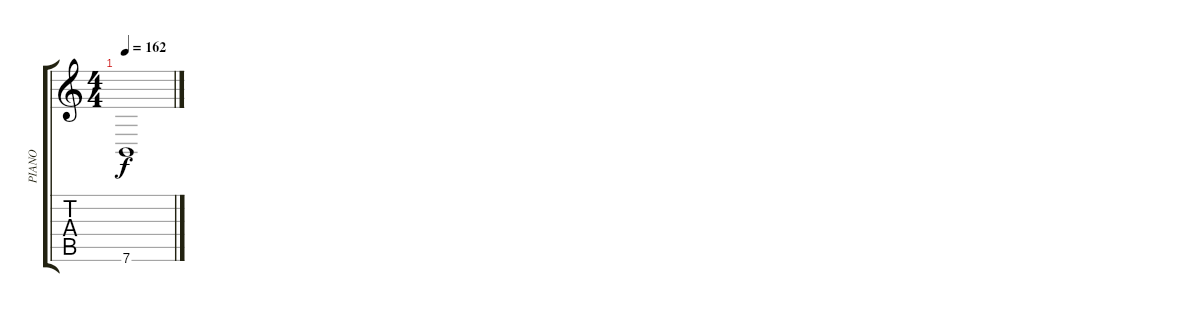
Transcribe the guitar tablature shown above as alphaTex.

\track ("PIANO" "PIANO") {instrument brightacousticpiano}
\staff {score tabs}
\tuning (E4 B3 G3 D3 A2 E2) {hide}
\ts (4 4)
\tempo 162
\clef g2
\ks c
7.6{t}.1{dy f}
